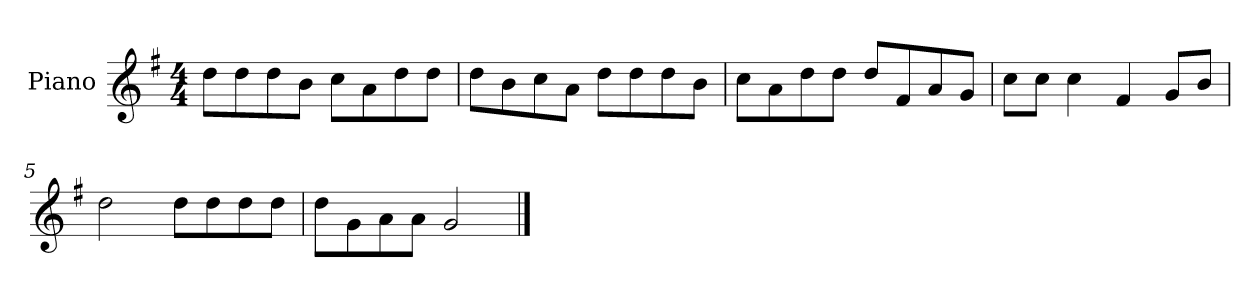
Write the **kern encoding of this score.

**kern
*part1
*staff1
*I"Piano
*I'P-no
*clefG2
*k[f#]
*M4/4
*MM90
=1
8dd\L
8dd\
8dd\
8b\J
8cc\L
8a\
8dd\
8dd\J
=2
8dd\L
8b\
8cc\
8a\J
8dd\L
8dd\
8dd\
8b\J
=3
8cc\L
8a\
8dd\
8dd\J
8dd/L
8f#/
8a/
8g/J
=4
8cc\L
8cc\J
4cc\
4f#/
8g/L
8b/J
=5
2dd\
8dd\L
8dd\
8dd\
8dd\J
!!LO:LB:g=z
=6
8dd\L
8g\
8a\
8a\J
2g/
==
*-
